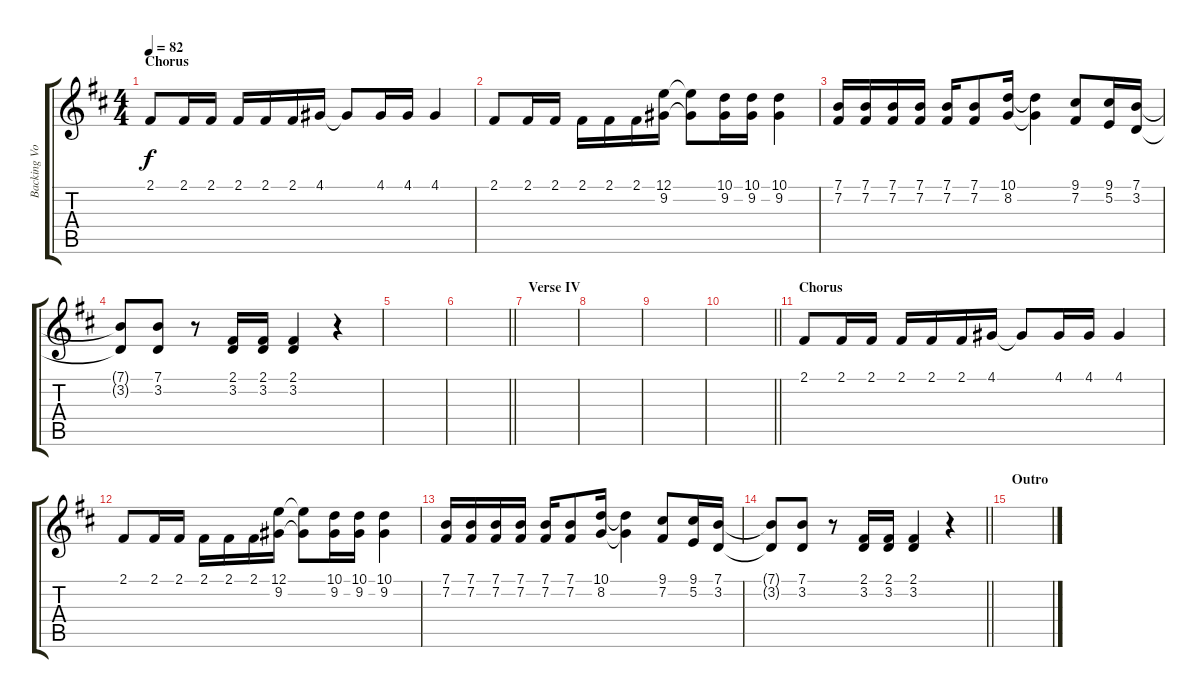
\track ("Backing Vocals" "Backing Vo") {instrument tenorsax}
\staff {score tabs}
\tuning (E4 B3 G3 D3 A2 E2) {hide}
\ts (4 4)
\section ("" "Chorus")
\tempo 82
\clef g2
\ks d
2.1.8{dy f} 2.1.16 2.1.16 2.1.16 2.1.16 2.1.16 4.1.16 4.1{t}.8 4.1.16 4.1.16 4.1.4 |
2.1.8 2.1.16 2.1.16 2.1.16 2.1.16 2.1.16 (12.1 9.2).16 (12.1{t} 9.2{t}).8 (10.1 9.2).16 (10.1 9.2).16 (10.1 9.2).4 |
(7.1 7.2).16 (7.1 7.2).16 (7.1 7.2).16 (7.1 7.2).16 (7.1 7.2).16 (7.1 7.2).8 (10.1 8.2).16 (10.1{t} 8.2{t}).4 (9.1 7.2).8 (9.1 5.2).16 (7.1 3.2).16 |
(7.1{t} 3.2{t}).8 (7.1 3.2).8 r.8 (2.1 3.2).16 (2.1 3.2).16 (2.1 3.2).4 r.4 |
|
\barLineRight lightlight
|
\section ("" "Verse IV")
|
|
|
\barLineRight lightlight
|
\section ("" "Chorus")
2.1.8 2.1.16 2.1.16 2.1.16 2.1.16 2.1.16 4.1.16 4.1{t}.8 4.1.16 4.1.16 4.1.4 |
2.1.8 2.1.16 2.1.16 2.1.16 2.1.16 2.1.16 (12.1 9.2).16 (12.1{t} 9.2{t}).8 (10.1 9.2).16 (10.1 9.2).16 (10.1 9.2).4 |
(7.1 7.2).16 (7.1 7.2).16 (7.1 7.2).16 (7.1 7.2).16 (7.1 7.2).16 (7.1 7.2).8 (10.1 8.2).16 (10.1{t} 8.2{t}).4 (9.1 7.2).8 (9.1 5.2).16 (7.1 3.2).16 |
\barLineRight lightlight
(7.1{t} 3.2{t}).8 (7.1 3.2).8 r.8 (2.1 3.2).16 (2.1 3.2).16 (2.1 3.2).4 r.4 |
\section ("" "Outro")
